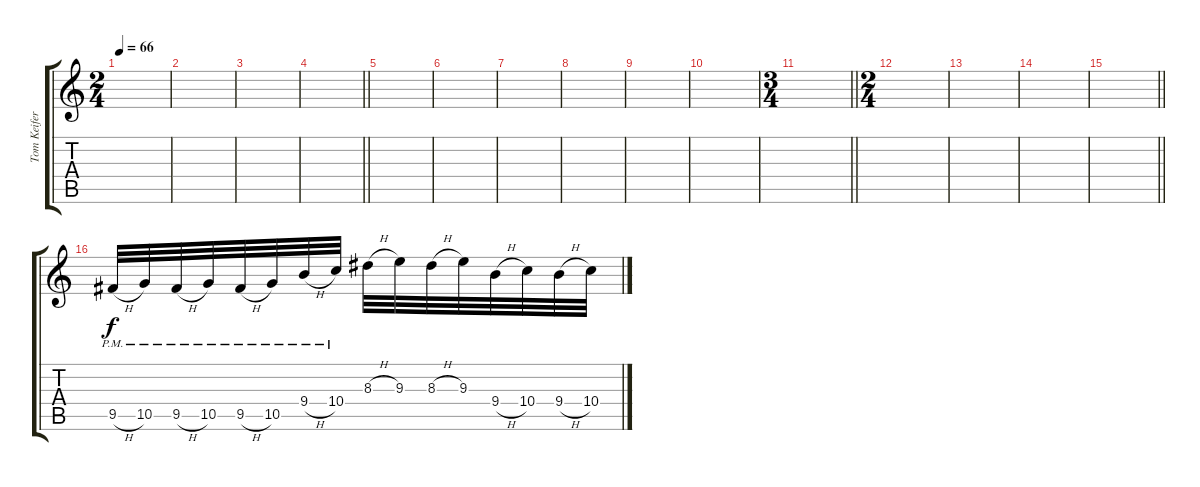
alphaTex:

\track ("Tom Keifer Solo" "Tom Keifer") {instrument distortionguitar}
\staff {score tabs}
\tuning (E4 B3 G3 D3 A2 E2) {hide}
\ts (2 4)
\tempo 66
\clef g2
\ks c
|
|
|
\barLineRight lightlight
|
|
|
|
|
|
|
\ts (3 4)
\barLineRight lightlight
|
\ts (2 4)
|
|
|
\barLineRight lightlight
|
9.5{h pm}.32 10.5{pm}.32 9.5{h pm}.32 10.5{pm}.32 9.5{h pm}.32 10.5{pm}.32 9.4{h pm}.32 10.4{pm}.32 8.3{h}.32 9.3.32 8.3{h}.32 9.3.32 9.4{h}.32 10.4.32 9.4{h}.32 10.4.32
